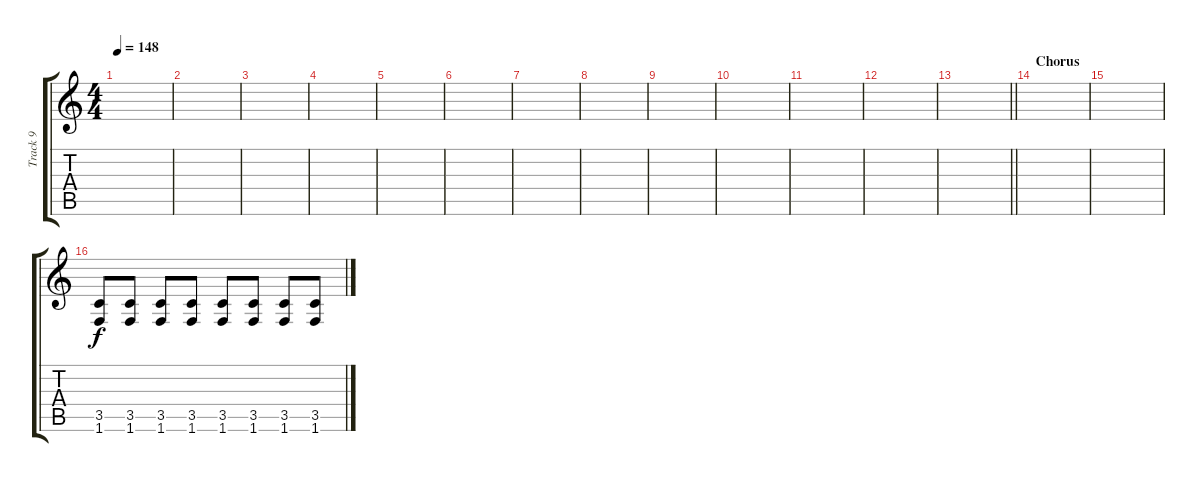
\track ("Track 9" "Track 9") {instrument overdrivenguitar}
\staff {score tabs}
\tuning (E4 B3 G3 D3 A2 E2) {hide}
\ts (4 4)
\tempo 148
\clef g2
\ks c
|
|
|
|
|
|
|
|
|
|
|
|
\barLineRight lightlight
|
\section ("" "Chorus")
|
|
(3.5 1.6).8 (3.5 1.6).8 (3.5 1.6).8 (3.5 1.6).8 (3.5 1.6).8 (3.5 1.6).8 (3.5 1.6).8 (3.5 1.6).8
